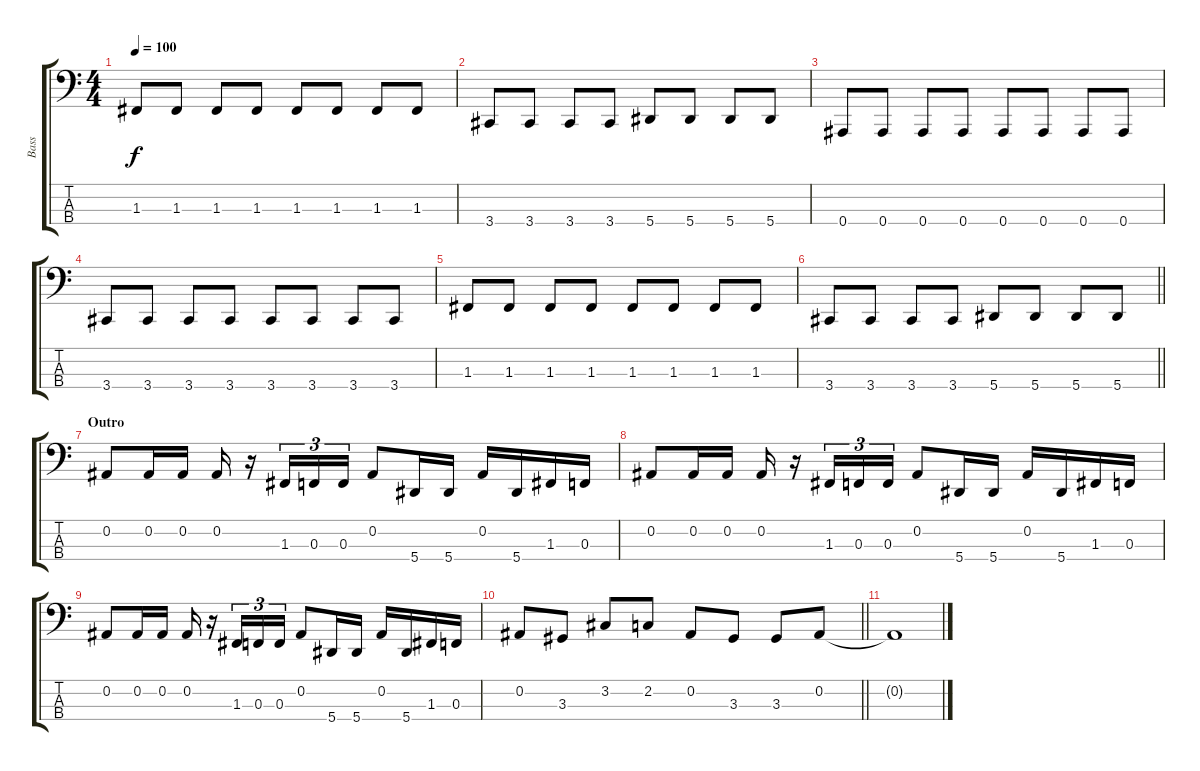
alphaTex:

\track ("Bass" "Bass") {instrument electricbassfinger}
\staff {score tabs}
\tuning (Eb2 Bb1 F1 Bb0) {hide}
\ts (4 4)
\tempo 100
\clef f4
\ks c
1.3.8{dy f} 1.3.8 1.3.8 1.3.8 1.3.8 1.3.8 1.3.8 1.3.8 |
3.4.8 3.4.8 3.4.8 3.4.8 5.4.8 5.4.8 5.4.8 5.4.8 |
0.4.8 0.4.8 0.4.8 0.4.8 0.4.8 0.4.8 0.4.8 0.4.8 |
3.4.8 3.4.8 3.4.8 3.4.8 3.4.8 3.4.8 3.4.8 3.4.8 |
1.3.8 1.3.8 1.3.8 1.3.8 1.3.8 1.3.8 1.3.8 1.3.8 |
\barLineRight lightlight
3.4.8 3.4.8 3.4.8 3.4.8 5.4.8 5.4.8 5.4.8 5.4.8 |
\section ("" "Outro")
0.2.8 0.2.16 0.2.16 0.2.16 r.16 1.3.16{tu (3 2)} 0.3.16{tu (3 2)} 0.3.16{tu (3 2)} 0.2.8 5.4.16 5.4.16 0.2.16 5.4.16 1.3.16 0.3.16 |
0.2.8 0.2.16 0.2.16 0.2.16 r.16 1.3.16{tu (3 2)} 0.3.16{tu (3 2)} 0.3.16{tu (3 2)} 0.2.8 5.4.16 5.4.16 0.2.16 5.4.16 1.3.16 0.3.16 |
0.2.8 0.2.16 0.2.16 0.2.16 r.16 1.3.16{tu (3 2)} 0.3.16{tu (3 2)} 0.3.16{tu (3 2)} 0.2.8 5.4.16 5.4.16 0.2.16 5.4.16 1.3.16 0.3.16 |
\barLineRight lightlight
0.2.8 3.3.8 3.2.8 2.2.8 0.2.8 3.3.8 3.3.8 0.2.8{instrument electricbasspick} |
0.2{t}.1
